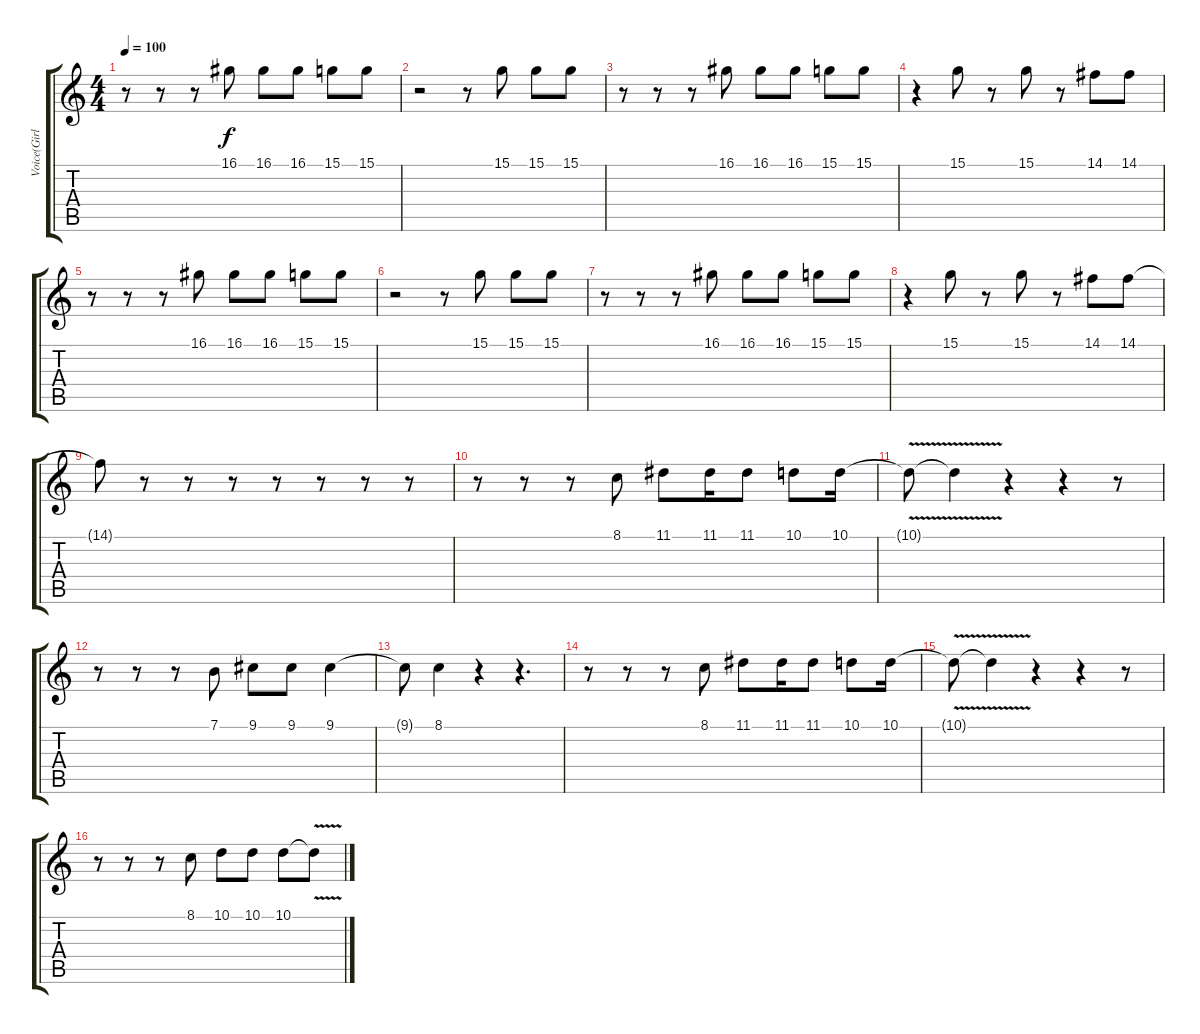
\track ("Voice(Girl)" "Voice(Girl") {instrument pad7halo}
\staff {score tabs}
\tuning (E4 B3 G3 D3 A2 E2) {hide}
\ts (4 4)
\tempo 100
\clef g2
\ks c
r.8{dy f} r.8 r.8 16.1.8 16.1.8 16.1.8 15.1.8 15.1.8 |
r.2 r.8 15.1.8 15.1.8 15.1.8 |
r.8 r.8 r.8 16.1.8 16.1.8 16.1.8 15.1.8 15.1.8 |
r.4 15.1.8 r.8 15.1.8 r.8 14.1.8 14.1.8 |
r.8 r.8 r.8 16.1.8 16.1.8 16.1.8 15.1.8 15.1.8 |
r.2 r.8 15.1.8 15.1.8 15.1.8 |
r.8 r.8 r.8 16.1.8 16.1.8 16.1.8 15.1.8 15.1.8 |
r.4 15.1.8 r.8 15.1.8 r.8 14.1.8 14.1.8 |
14.1{t}.8 r.8 r.8 r.8 r.8 r.8 r.8 r.8 |
r.8 r.8 r.8 8.1.8 11.1.8 11.1.16 11.1.8 10.1.8 10.1.16 |
10.1{v t}.8 10.1{t}.4 r.4 r.4 r.8 |
r.8 r.8 r.8 7.1.8 9.1.8 9.1.8 9.1.4 |
9.1{t}.8 8.1.4 r.4 r.4{d} |
r.8 r.8 r.8 8.1.8 11.1.8 11.1.16 11.1.8 10.1.8 10.1.16 |
10.1{v t}.8 10.1{t}.4 r.4 r.4 r.8 |
r.8 r.8 r.8 8.1.8 10.1.8 10.1.8 10.1.8 10.1{v t}.8
